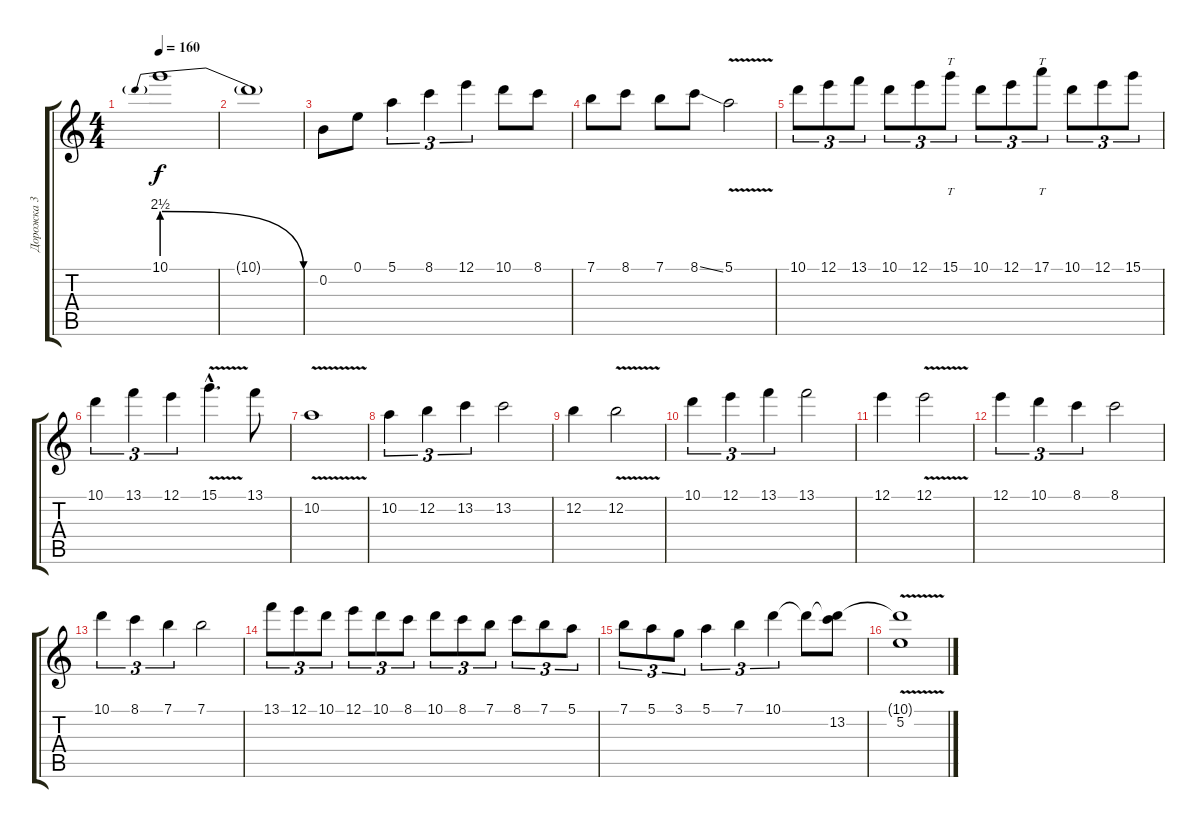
\track ("Дорожка 3" "Дорожка 3") {instrument distortionguitar}
\staff {score tabs}
\tuning (E4 B3 G3 D3 A2 E2) {hide}
\ts (4 4)
\tempo 160
\clef g2
\ks c
10.1{be (prebendrelease 0 10 60 0)}.1{dy f} |
10.1{t}.1 |
0.2.8 0.1.8 5.1.4{tu (3 2)} 8.1.4{tu (3 2)} 12.1.4{tu (3 2)} 10.1.8 8.1.8 |
7.1.8 8.1.8 7.1.8 8.1{ss}.8 5.1{v}.2 |
10.1.8{tu (3 2)} 12.1.8{tu (3 2)} 13.1.8{tu (3 2)} 10.1.8{tu (3 2)} 12.1.8{tu (3 2)} 15.1.8{tt tu (3 2)} 10.1.8{tu (3 2)} 12.1.8{tu (3 2)} 17.1.8{tt tu (3 2)} 10.1.8{tu (3 2)} 12.1.8{tu (3 2)} 15.1.8{tu (3 2)} |
10.1.4{tu (3 2)} 13.1.4{tu (3 2)} 12.1.4{tu (3 2)} 15.1{v hac}.4{d} 13.1.8 |
10.2{v}.1 |
10.2.4{tu (3 2)} 12.2.4{tu (3 2)} 13.2.4{tu (3 2)} 13.2.2 |
12.2.4 12.2{v}.2 |
10.1.4{tu (3 2)} 12.1.4{tu (3 2)} 13.1.4{tu (3 2)} 13.1.2 |
12.1.4 12.1{v}.2 |
12.1.4{tu (3 2)} 10.1.4{tu (3 2)} 8.1.4{tu (3 2)} 8.1.2 |
10.1.4{tu (3 2)} 8.1.4{tu (3 2)} 7.1.4{tu (3 2)} 7.1.2 |
13.1.8{tu (3 2)} 12.1.8{tu (3 2)} 10.1.8{tu (3 2)} 12.1.8{tu (3 2)} 10.1.8{tu (3 2)} 8.1.8{tu (3 2)} 10.1.8{tu (3 2)} 8.1.8{tu (3 2)} 7.1.8{tu (3 2)} 8.1.8{tu (3 2)} 7.1.8{tu (3 2)} 5.1.8{tu (3 2)} |
7.1.8{tu (3 2)} 5.1.8{tu (3 2)} 3.1.8{tu (3 2)} 5.1.4{tu (3 2)} 7.1.4{tu (3 2)} 10.1.4{tu (3 2)} 10.1{t}.8 (10.1{t} 13.2).8 |
(10.1{t} 5.2{v}).1
